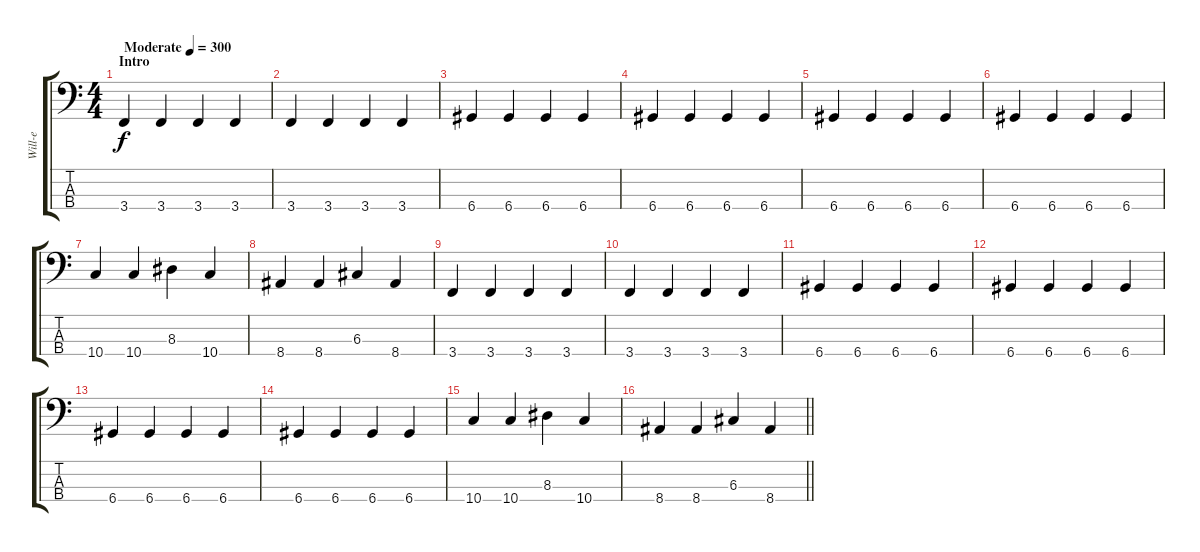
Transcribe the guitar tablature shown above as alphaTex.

\track ("Will-e" "Will-e") {instrument electricbasspick}
\staff {score tabs}
\tuning (F2 C2 G1 D1) {hide}
\ts (4 4)
\section ("" "Intro")
\tempo (300 "Moderate")
\clef f4
\ks c
3.4.4{dy f instrument electricbasspick} 3.4.4 3.4.4 3.4.4 |
3.4.4 3.4.4 3.4.4 3.4.4 |
6.4.4 6.4.4 6.4.4 6.4.4 |
6.4.4 6.4.4 6.4.4 6.4.4 |
6.4.4 6.4.4 6.4.4 6.4.4 |
6.4.4 6.4.4 6.4.4 6.4.4 |
10.4.4 10.4.4 8.3.4 10.4.4 |
8.4.4 8.4.4 6.3.4 8.4.4 |
3.4.4 3.4.4 3.4.4 3.4.4 |
3.4.4 3.4.4 3.4.4 3.4.4 |
6.4.4 6.4.4 6.4.4 6.4.4 |
6.4.4 6.4.4 6.4.4 6.4.4 |
6.4.4 6.4.4 6.4.4 6.4.4 |
6.4.4 6.4.4 6.4.4 6.4.4 |
10.4.4 10.4.4 8.3.4 10.4.4 |
\barLineRight lightlight
8.4.4 8.4.4 6.3.4 8.4.4
